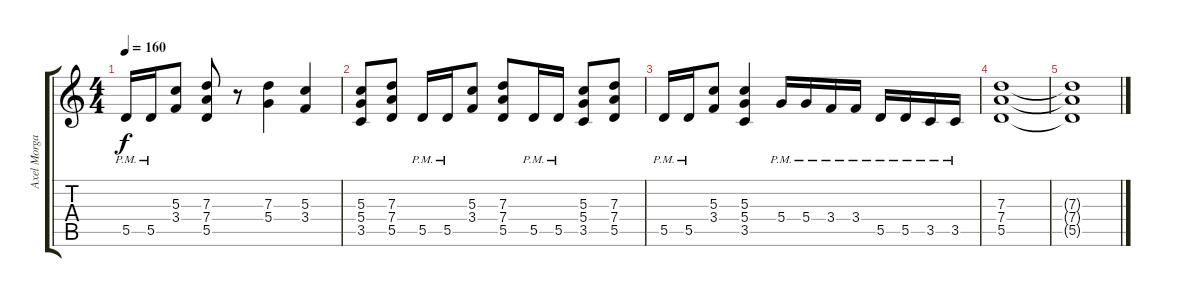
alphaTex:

\track ("Axel Morgan" "Axel Morga") {instrument distortionguitar}
\staff {score tabs}
\tuning (E4 B3 G3 D3 A2 E2) {hide}
\ts (4 4)
\tempo 160
\clef g2
\ks c
5.5{pm}.16{dy f} 5.5{pm}.16 (5.3 3.4).8 (7.3 7.4 5.5).8 r.8 (7.3 5.4).4 (5.3 3.4).4 |
(5.3 5.4 3.5).8 (7.3 7.4 5.5).8 5.5{pm}.16 5.5{pm}.16 (5.3 3.4).8 (7.3 7.4 5.5).8 5.5{pm}.16 5.5{pm}.16 (5.3 5.4 3.5).8 (7.3 7.4 5.5).8 |
5.5{pm}.16 5.5{pm}.16 (5.3 3.4).8 (5.3 5.4 3.5).4 5.4{pm}.16 5.4{pm}.16 3.4{pm}.16 3.4{pm}.16 5.5{pm}.16 5.5{pm}.16 3.5{pm}.16 3.5{pm}.16 |
(7.3 7.4 5.5).1{volume 0} |
(7.3{t} 7.4{t} 5.5{t}).1
